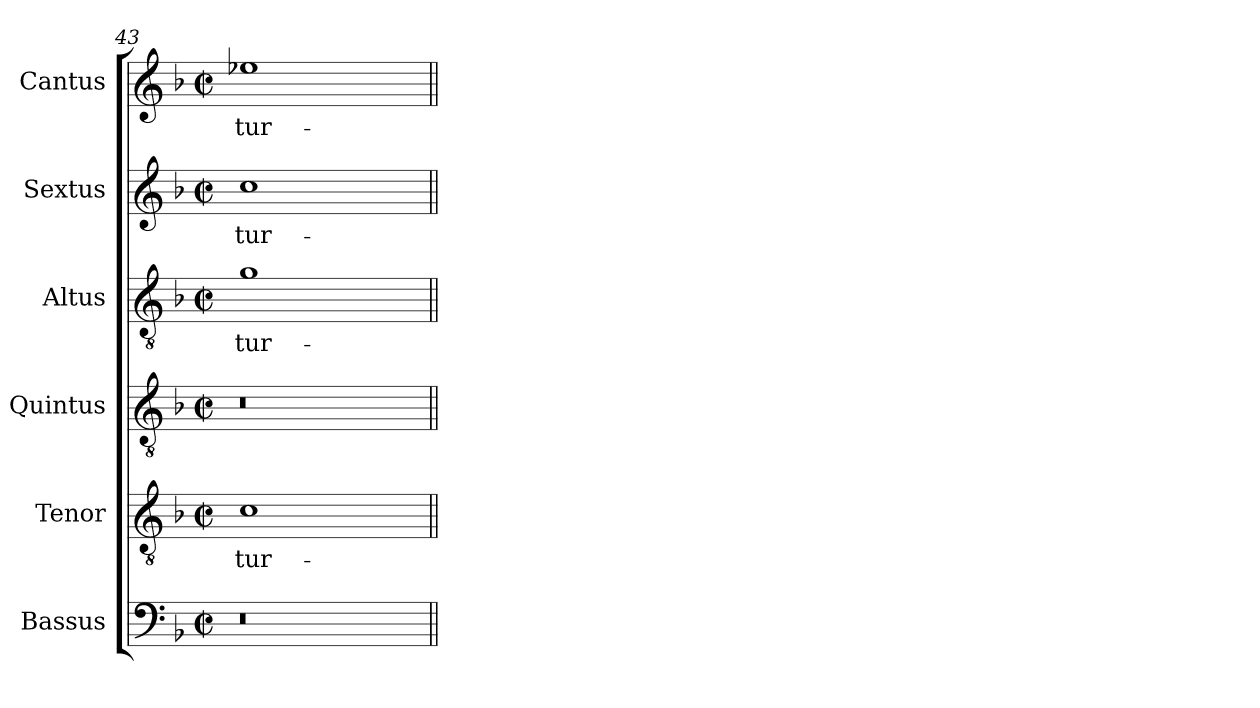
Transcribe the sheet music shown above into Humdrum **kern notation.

**kern	**kern	**text	**kern	**kern	**text	**kern	**text	**kern	**text
*part6	*part5	*part5	*part4	*part3	*part3	*part2	*part2	*part1	*part1
*staff6	*staff5	*staff5	*staff4	*staff3	*staff3	*staff2	*staff2	*staff1	*staff1
*I"Bassus	*I"Tenor	*	*I"Quintus	*I"Altus	*	*I"Sextus	*	*I"Cantus	*
*I'B.	*	*	*I'T.	*I'T.	*	*	*	*I'S.	*
*clefF4	*clefGv2	*	*clefGv2	*clefGv2	*	*clefG2	*	*clefG2	*
*k[b-]	*k[b-]	*	*k[b-]	*k[b-]	*	*k[b-]	*	*k[b-]	*
*F:	*F:	*	*F:	*F:	*	*F:	*	*F:	*
*M2/2	*M2/2	*	*M2/2	*M2/2	*	*M2/2	*	*M2/2	*
*met(c|)	*met(c|)	*	*met(c|)	*met(c|)	*	*met(c|)	*	*met(c|)	*
=43	=43	=43	=43	=43	=43	=43	=43	=43	=43
!LO:N:vis=0	!	!	!LO:N:vis=0	!	!	!	!	!	!
1r	1c\	tur-	1r	1g\	tur-	1cc\	tur-	1ee-X\	tur-
1ryy	1d\yy	-rim.	1ryy	1f#X\yy	-rim.	1a/yy	-rim.	1dd\yy	-rim.
=||	=||	=||	=||	=||	=||	=||	=||	=||	=||
*-	*-	*-	*-	*-	*-	*-	*-	*-	*-
